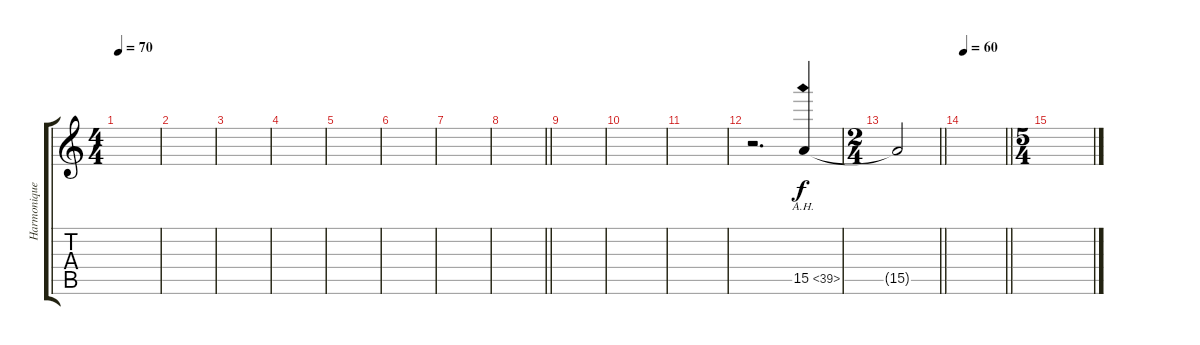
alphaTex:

\track ("Harmonique Guitare" "Harmonique") {instrument distortionguitar}
\staff {score tabs}
\tuning (Db4 Ab3 E3 B2 Gb2 B1) {hide}
\ts (4 4)
\tempo 70
\clef g2
\ks c
|
|
|
|
|
|
|
\barLineRight lightlight
|
\section ("" "")
|
|
|
r.2{d volume 0} 15.5{ah 24}.4{volume 15} |
\ts (2 4)
\barLineRight lightlight
15.5{t}.2 |
\section ("" "")
\tempo 60
\barLineRight lightlight
|
\ts (5 4)
\section ("" "")
